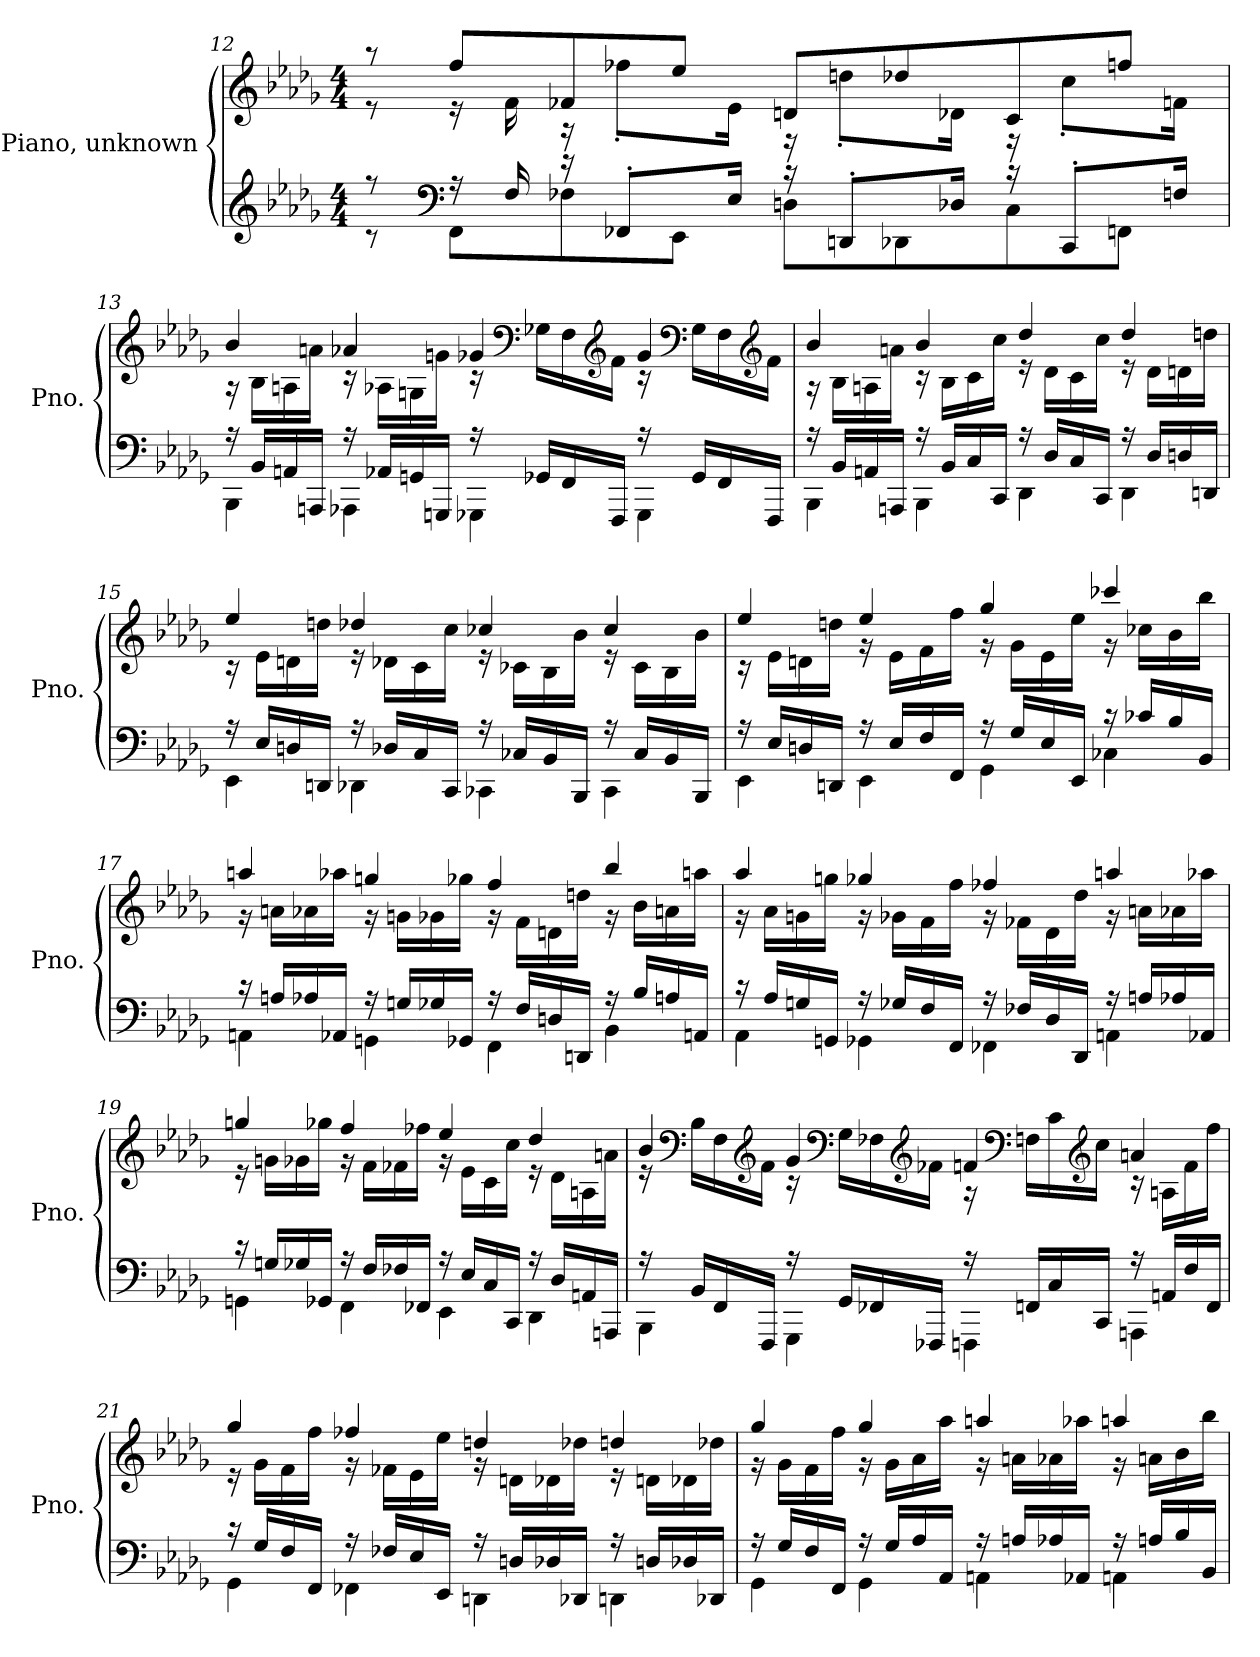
**kern	**kern
*part1	*part1
*staff2	*staff1
*I"Piano, unknown	*
*I'Pno.	*
*clefG2	*clefG2
*k[b-e-a-d-g-]	*k[b-e-a-d-g-]
*M4/4	*M4/4
=12	=12
*^	*^
8r	8r	8r	8r
*clefF4	*	*	*
16r	8FF\L	8ff/L	16r
16F/	.	.	16f\
16r	8F-X\	8f-X/	16r
8FF-X'/L	.	.	8ff-X'\L
.	8EE-\J	8ee-/J	.
16E-/Jk	.	.	16e-\Jk
16r	8Dn\L	8dn/L	16r
8DDn'/L	.	.	8ddn'\L
.	8DD-X\	8dd-X/	.
16D-X/Jk	.	.	16d-X\Jk
16r	8C\	8c/	16r
8CC'/L	.	.	8cc'\L
.	8FFn\J	8ffn/J	.
16Fn/Jk	.	.	16fn\Jk
!!LO:LB:g=z	!!
=13	=13	=13	=13
16r	4BBB-\	4b-/	16r
16BB-/LL	.	.	16B-\LL
16AAn/	.	.	16An\
16AAAn/JJ	.	.	16an\JJ
16r	4AAA-X\	4a-X/	16r
16AA-X/LL	.	.	16A-X\LL
16GGn/	.	.	16Gn\
16GGGn/JJ	.	.	16gn\JJ
16r	4GGG-X\	4g-X/	16r
*	*	*clefF4	*
16GG-X/LL	.	.	16G-X\LL
16FF/	.	.	16F\
*	*	*clefG2	*
16FFF/JJ	.	.	16f\JJ
16r	4GGG-\	4g-/	16r
*	*	*clefF4	*
16GG-/LL	.	.	16G-\LL
16FF/	.	.	16F\
*	*	*clefG2	*
16FFF/JJ	.	.	16f\JJ
!!LO:PB:g=z	!!
=14	=14	=14	=14
16r	4BBB-\	4b-/	16r
16BB-/LL	.	.	16B-\LL
16AAn/	.	.	16An\
16AAAn/JJ	.	.	16an\JJ
16r	4BBB-\	4b-/	16r
16BB-/LL	.	.	16B-\LL
16C/	.	.	16c\
16CC/JJ	.	.	16cc\JJ
16r	4DD-\	4dd-/	16r
16D-/LL	.	.	16d-\LL
16C/	.	.	16c\
16CC/JJ	.	.	16cc\JJ
16r	4DD-\	4dd-/	16r
16D-/LL	.	.	16d-\LL
16Dn/	.	.	16dn\
16DDn/JJ	.	.	16ddn\JJ
=15	=15	=15	=15
16r	4EE-\	4ee-/	16r
16E-/LL	.	.	16e-\LL
16Dn/	.	.	16dn\
16DDn/JJ	.	.	16ddn\JJ
16r	4DD-X\	4dd-X/	16r
16D-X/LL	.	.	16d-X\LL
16C/	.	.	16c\
16CC/JJ	.	.	16cc\JJ
16r	4CC-X\	4cc-X/	16r
16C-X/LL	.	.	16c-X\LL
16BB-/	.	.	16B-\
16BBB-/JJ	.	.	16b-\JJ
16r	4CC-\	4cc-/	16r
16C-/LL	.	.	16c-\LL
16BB-/	.	.	16B-\
16BBB-/JJ	.	.	16b-\JJ
!!LO:LB:g=z	!!
=16	=16	=16	=16
16r	4EE-\	4ee-/	16r
16E-/LL	.	.	16e-\LL
16Dn/	.	.	16dn\
16DDn/JJ	.	.	16ddn\JJ
16r	4EE-\	4ee-/	16r
16E-/LL	.	.	16e-\LL
16F/	.	.	16f\
16FF/JJ	.	.	16ff\JJ
16r	4GG-\	4gg-/	16r
16G-/LL	.	.	16g-\LL
16E-/	.	.	16e-\
16EE-/JJ	.	.	16ee-\JJ
16r	4C-X\	4ccc-X/	16r
16c-X/LL	.	.	16cc-X\LL
16B-/	.	.	16b-\
16BB-/JJ	.	.	16bb-\JJ
=17	=17	=17	=17
16r	4AAn\	4aan/	16r
16An/LL	.	.	16an\LL
16A-X/	.	.	16a-X\
16AA-X/JJ	.	.	16aa-X\JJ
16r	4GGn\	4ggn/	16r
16Gn/LL	.	.	16gn\LL
16G-X/	.	.	16g-X\
16GG-X/JJ	.	.	16gg-X\JJ
16r	4FF\	4ff/	16r
16F/LL	.	.	16f\LL
16Dn/	.	.	16dn\
16DDn/JJ	.	.	16ddn\JJ
16r	4BB-\	4bb-/	16r
16B-/LL	.	.	16b-\LL
16An/	.	.	16an\
16AAn/JJ	.	.	16aan\JJ
!!LO:LB:g=z	!!
=18	=18	=18	=18
16r	4AA-\	4aa-/	16r
16A-/LL	.	.	16a-\LL
16Gn/	.	.	16gn\
16GGn/JJ	.	.	16ggn\JJ
16r	4GG-X\	4gg-X/	16r
16G-X/LL	.	.	16g-X\LL
16F/	.	.	16f\
16FF/JJ	.	.	16ff\JJ
16r	4FF-X\	4ff-X/	16r
16F-X/LL	.	.	16f-X\LL
16D-/	.	.	16d-\
16DD-/JJ	.	.	16dd-\JJ
16r	4AAn\	4aan/	16r
16An/LL	.	.	16an\LL
16A-X/	.	.	16a-X\
16AA-X/JJ	.	.	16aa-X\JJ
=19	=19	=19	=19
16r	4GGn\	4ggn/	16r
16Gn/LL	.	.	16gn\LL
16G-X/	.	.	16g-X\
16GG-X/JJ	.	.	16gg-X\JJ
16r	4FF\	4ff/	16r
16F/LL	.	.	16f\LL
16F-X/	.	.	16f-X\
16FF-X/JJ	.	.	16ff-X\JJ
16r	4EE-\	4ee-/	16r
16E-/LL	.	.	16e-\LL
16C/	.	.	16c\
16CC/JJ	.	.	16cc\JJ
16r	4DD-\	4dd-/	16r
16D-/LL	.	.	16d-\LL
16AAn/	.	.	16An\
16AAAn/JJ	.	.	16an\JJ
!!LO:LB:g=z	!!
=20	=20	=20	=20
16r	4BBB-\	4b-/	16r
*	*	*clefF4	*
16BB-/LL	.	.	16B-\LL
16FF/	.	.	16F\
*	*	*clefG2	*
16FFF/JJ	.	.	16f\JJ
16r	4GGG-\	4g-/	16r
*	*	*clefF4	*
16GG-/LL	.	.	16G-\LL
16FF-X/	.	.	16F-X\
*	*	*clefG2	*
16FFF-X/JJ	.	.	16f-X\JJ
16r	4FFFn\	4fn/	16r
*	*	*clefF4	*
16FFn/LL	.	.	16Fn\LL
16C/	.	.	16c\
*	*	*clefG2	*
16CC/JJ	.	.	16cc\JJ
16r	4AAAn\	4an/	16r
16AAn/LL	.	.	16An\LL
16F/	.	.	16f\
16FF/JJ	.	.	16ff\JJ
!!LO:LB:g=z	!!
=21	=21	=21	=21
16r	4GG-\	4gg-/	16r
16G-/LL	.	.	16g-\LL
16F/	.	.	16f\
16FF/JJ	.	.	16ff\JJ
16r	4FF-X\	4ff-X/	16r
16F-X/LL	.	.	16f-X\LL
16E-/	.	.	16e-\
16EE-/JJ	.	.	16ee-\JJ
16r	4DDn\	4ddn/	16r
16Dn/LL	.	.	16dn\LL
16D-X/	.	.	16d-X\
16DD-X/JJ	.	.	16dd-X\JJ
16r	4DDn\	4ddn/	16r
16Dn/LL	.	.	16dn\LL
16D-X/	.	.	16d-X\
16DD-X/JJ	.	.	16dd-X\JJ
=22	=22	=22	=22
16r	4GG-\	4gg-/	16r
16G-/LL	.	.	16g-\LL
16F/	.	.	16f\
16FF/JJ	.	.	16ff\JJ
16r	4GG-\	4gg-/	16r
16G-/LL	.	.	16g-\LL
16A-/	.	.	16a-\
16AA-/JJ	.	.	16aa-\JJ
16r	4AAn\	4aan/	16r
16An/LL	.	.	16an\LL
16A-X/	.	.	16a-X\
16AA-X/JJ	.	.	16aa-X\JJ
16r	4AAn\	4aan/	16r
16An/LL	.	.	16an\LL
16B-/	.	.	16b-\
16BB-/JJ	.	.	16bb-\JJ
*v	*v	*	*
*	*v	*v
=	=
*-	*-
